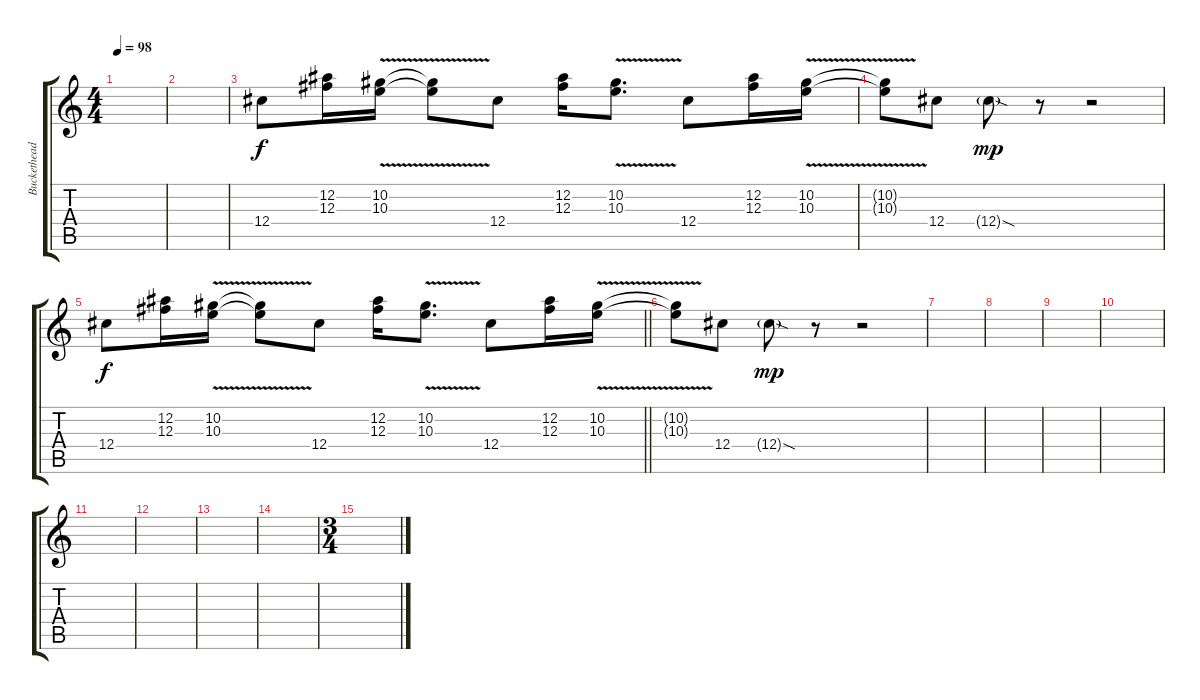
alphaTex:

\track ("Buckethead (Lead)" "Buckethead") {instrument distortionguitar}
\staff {score tabs}
\tuning (Eb4 Bb3 Gb3 Db3 Ab2 Db2) {hide}
\ts (4 4)
\tempo 98
\clef g2
\ks c
|
|
12.4.8 (12.2 12.3).16 (10.2{v} 10.3).16 (10.2{t} 10.3{t}).8 12.4.8 (12.2 12.3).16 (10.2{v} 10.3).8{d} 12.4.8 (12.2 12.3).16 (10.2{v} 10.3).16 |
(10.2{t} 10.3{t}).8 12.4.8 12.4{sod g}.8{dy mp} r.8 r.2 |
\barLineRight lightlight
12.4.8{dy f} (12.2 12.3).16 (10.2{v} 10.3).16 (10.2{t} 10.3{t}).8 12.4.8 (12.2 12.3).16 (10.2{v} 10.3).8{d} 12.4.8 (12.2 12.3).16 (10.2{v} 10.3).16 |
(10.2{t} 10.3{t}).8 12.4.8 12.4{sod g}.8{dy mp} r.8 r.2 |
|
|
|
|
|
|
|
|
\ts (3 4)
